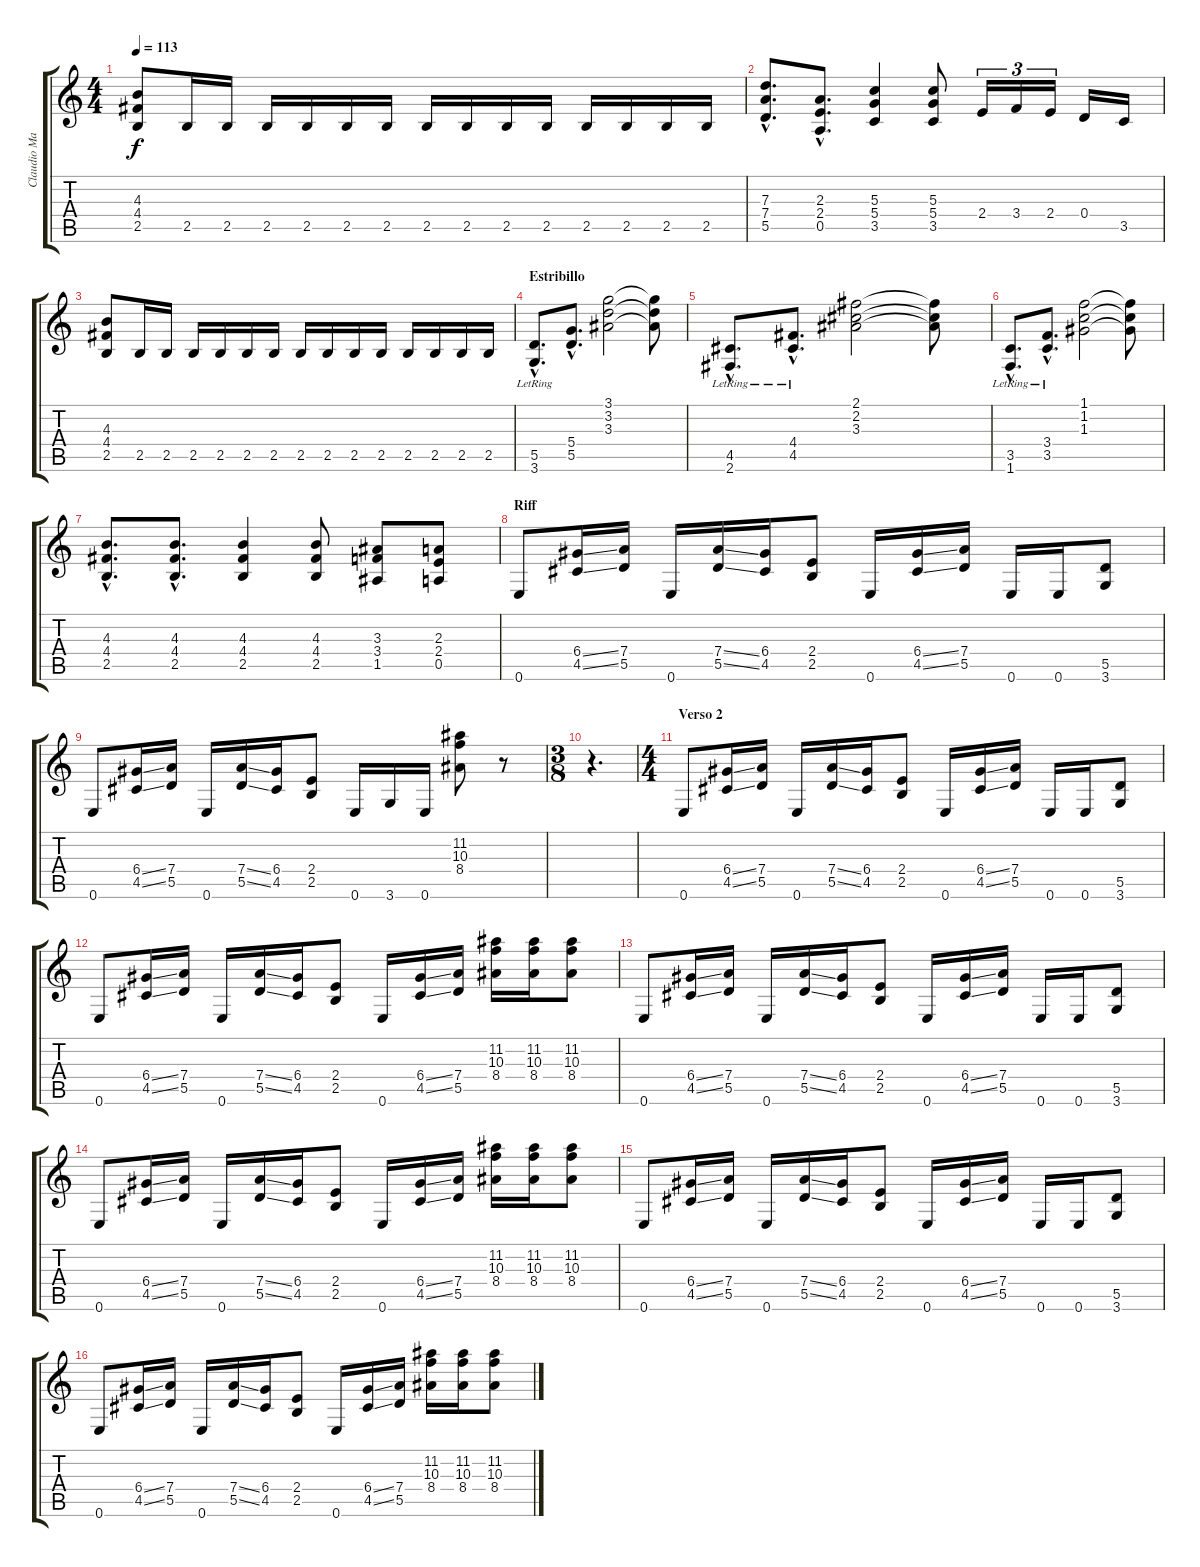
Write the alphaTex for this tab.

\track ("Claudio Marciello (Gtr 2)" "Claudio Ma") {instrument distortionguitar}
\staff {score tabs}
\tuning (E4 B3 G3 D3 A2 E2) {hide}
\ts (4 4)
\tempo 113
\clef g2
\ks c
(4.3 4.4 2.5).8{dy f} 2.5.16 2.5.16 2.5.16 2.5.16 2.5.16 2.5.16 2.5.16 2.5.16 2.5.16 2.5.16 2.5.16 2.5.16 2.5.16 2.5.16 |
(7.3{hac} 7.4{hac} 5.5{hac}).8{d} (2.3{hac} 2.4{hac} 0.5{hac}).8{d} (5.3 5.4 3.5).4 (5.3 5.4 3.5).8 2.4.16{tu (3 2)} 3.4.16{tu (3 2)} 2.4.16{tu (3 2)} 0.4.16 3.5.16 |
(4.3 4.4 2.5).8 2.5.16 2.5.16 2.5.16 2.5.16 2.5.16 2.5.16 2.5.16 2.5.16 2.5.16 2.5.16 2.5.16 2.5.16 2.5.16 2.5.16 |
\section ("" "Estribillo")
(5.5{hac} 3.6{hac lr}).8{d} (5.4{hac} 5.5{hac}).8{d} (3.1 3.2 3.3).2 (3.1{t} 3.2{t} 3.3{t}).8 |
(4.5{hac lr} 2.6{hac lr}).8{d} (4.4{hac lr} 4.5{hac lr}).8{d} (2.1 2.2 3.3).2 (2.1{t} 2.2{t} 3.3{t}).8 |
(3.5{hac lr} 1.6{hac lr}).8{d} (3.4{hac lr} 3.5{hac lr}).8{d} (1.1 1.2 1.3).2 (1.1{t} 1.2{t} 1.3{t}).8 |
(4.3{hac} 4.4{hac} 2.5{hac}).8{d} (4.3{hac} 4.4{hac} 2.5{hac}).8{d} (4.3 4.4 2.5).4 (4.3 4.4 2.5).8 (3.3 3.4 1.5).8 (2.3 2.4 0.5).8 |
\section ("" "Riff")
0.6.8 (6.4{ss} 4.5{ss}).16 (7.4 5.5).16 0.6.16 (7.4{ss} 5.5{ss}).16 (6.4 4.5).16 (2.4 2.5).8 0.6.16 (6.4{ss} 4.5{ss}).16 (7.4 5.5).16 0.6.16 0.6.16 (5.5 3.6).8 |
0.6.8 (6.4{ss} 4.5{ss}).16 (7.4 5.5).16 0.6.16 (7.4{ss} 5.5{ss}).16 (6.4 4.5).16 (2.4 2.5).8 0.6.16 3.6.16 0.6.16 (11.2 10.3 8.4).8 r.8 |
\ts (3 8)
r.4{d} |
\ts (4 4)
\section ("" "Verso 2")
0.6.8 (6.4{ss} 4.5{ss}).16 (7.4 5.5).16 0.6.16 (7.4{ss} 5.5{ss}).16 (6.4 4.5).16 (2.4 2.5).8 0.6.16 (6.4{ss} 4.5{ss}).16 (7.4 5.5).16 0.6.16 0.6.16 (5.5 3.6).8 |
0.6.8 (6.4{ss} 4.5{ss}).16 (7.4 5.5).16 0.6.16 (7.4{ss} 5.5{ss}).16 (6.4 4.5).16 (2.4 2.5).8 0.6.16 (6.4{ss} 4.5{ss}).16 (7.4 5.5).16 (11.2 10.3 8.4).16 (11.2 10.3 8.4).16 (11.2 10.3 8.4).8 |
0.6.8 (6.4{ss} 4.5{ss}).16 (7.4 5.5).16 0.6.16 (7.4{ss} 5.5{ss}).16 (6.4 4.5).16 (2.4 2.5).8 0.6.16 (6.4{ss} 4.5{ss}).16 (7.4 5.5).16 0.6.16 0.6.16 (5.5 3.6).8 |
0.6.8 (6.4{ss} 4.5{ss}).16 (7.4 5.5).16 0.6.16 (7.4{ss} 5.5{ss}).16 (6.4 4.5).16 (2.4 2.5).8 0.6.16 (6.4{ss} 4.5{ss}).16 (7.4 5.5).16 (11.2 10.3 8.4).16 (11.2 10.3 8.4).16 (11.2 10.3 8.4).8 |
0.6.8 (6.4{ss} 4.5{ss}).16 (7.4 5.5).16 0.6.16 (7.4{ss} 5.5{ss}).16 (6.4 4.5).16 (2.4 2.5).8 0.6.16 (6.4{ss} 4.5{ss}).16 (7.4 5.5).16 0.6.16 0.6.16 (5.5 3.6).8 |
0.6.8 (6.4{ss} 4.5{ss}).16 (7.4 5.5).16 0.6.16 (7.4{ss} 5.5{ss}).16 (6.4 4.5).16 (2.4 2.5).8 0.6.16 (6.4{ss} 4.5{ss}).16 (7.4 5.5).16 (11.2 10.3 8.4).16 (11.2 10.3 8.4).16 (11.2 10.3 8.4).8
